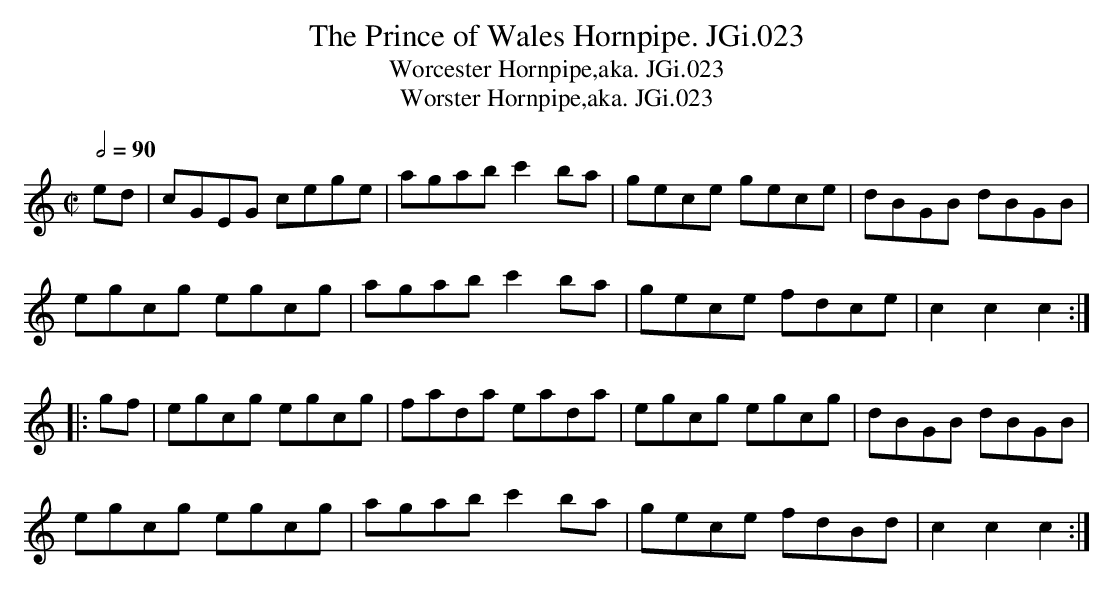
X:1
T:Prince of Wales Hornpipe. JGi.023, The
T:Worcester Hornpipe,aka. JGi.023
T:Worster Hornpipe,aka. JGi.023
M:C|
L:1/8
Q:1/2=90
K:C
ed|cGEG cege|agab c'2ba|gece gece|dBGB dBGB|
egcg egcg|agab c'2ba|gece fdce|c2c2c2:|
|:gf|egcg egcg|fada eada|egcg egcg|dBGB dBGB|
egcg egcg|agab c'2ba|gece fdBd|c2c2c2:|
